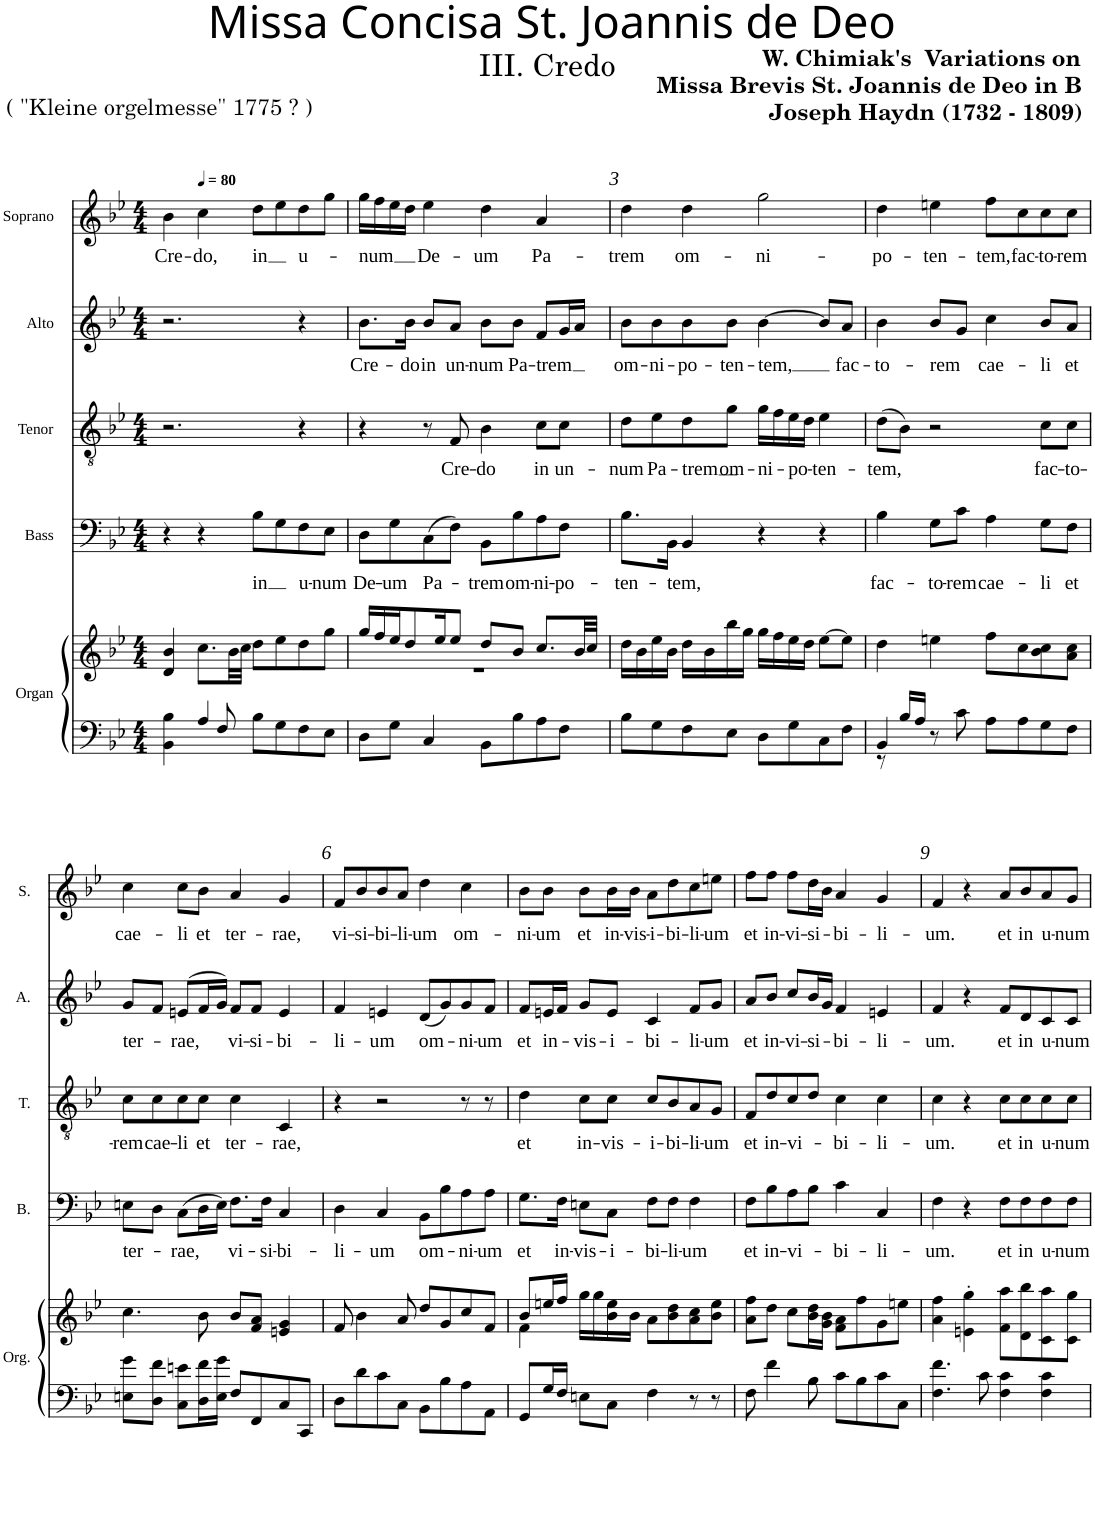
**kern	**kern	**kern	**text	**kern	**text	**kern	**text	**kern	**text
*part5	*part5	*part4	*part4	*part3	*part3	*part2	*part2	*part1	*part1
*staff6	*staff5	*staff4	*staff4	*staff3	*staff3	*staff2	*staff2	*staff1	*staff1
*I"Organ	*	*I"Bass	*	*I"Tenor	*	*I"Alto	*	*I"Soprano	*
*I'Org.	*	*I'B.	*	*I'T.	*	*I'A.	*	*I'S.	*
*clefF4	*clefG2	*clefF4	*	*clefGv2	*	*clefG2	*	*clefG2	*
*k[b-e-]	*k[b-e-]	*k[b-e-]	*	*k[b-e-]	*	*k[b-e-]	*	*k[b-e-]	*
*M4/4	*M4/4	*M4/4	*	*M4/4	*	*M4/4	*	*M4/4	*
=1	=1	=1	=1	=1	=1	=1	=1	=1	=1
*^	*	*	*	*	*	*	*	*	*
!	!	!	!	!	!	!	!	!	!	!LO:LY:b
4BB-\ 4B-\	4.ryy	4d/ 4b-/	4r	.	2.r	.	2.r	.	4b-\	Cre-
*	*	*	*	*	*	*	*	*	*MM80	*
!	!	!	!	!	!	!	!	!	!	!LO:LY:b
4A/	.	8.cc\L	4r	.	.	.	.	.	4cc\	-do,
.	8F/	.	.	.	.	.	.	.	.	.
.	.	32b-\LL	.	.	.	.	.	.	.	.
.	.	32cc\JJJ	.	.	.	.	.	.	.	.
!	!	!	!	!LO:LY:b	!	!	!	!	!	!LO:LY:b
8B-\L	2ryy	8dd\L	8B-\L	-in	.	.	.	.	8dd\L	-in
8G\	.	8ee-\	8G\	.	.	.	.	.	8ee-\	.
!	!	!	!	!LO:LY:b	!	!	!	!	!	!LO:LY:b
8F\	.	8dd\	8F\	u-	4r	.	4r	.	8dd\	u-
!	!	!	!	!LO:LY:b	!	!	!	!	!	!
8E-\J	.	8gg\J	8E-\J	-num	.	.	.	.	8gg\J	.
*v	*v	*	*	*	*	*	*	*	*	*
=2	=2	=2	=2	=2	=2	=2	=2	=2	=2
*	*^	*	*	*	*	*	*	*	*
!	!	!	!	!LO:LY:b	!	!	!	!LO:LY:b	!	!LO:LY:b
8D\L	16gg/LL	1r	8D\L	De-	4r	.	8.b-\L	Cre-	16gg\LL	-num
.	16ff/	.	.	.	.	.	.	.	16ff\	.
!	!	!	!	!LO:LY:b	!	!	!	!	!	!
8G\J	16ee-/J	.	8G\	-um	.	.	.	.	16ee-\	.
!	!	!	!	!	!	!	!	!LO:LY:b	!	!
.	8dd/	.	.	.	.	.	16b-\Jk	-do	16dd\JJ	.
!	!	!	!	!LO:LY:b	!	!	!	!LO:LY:b	!	!LO:LY:b
4C/	.	.	(8C\	Pa-	8r	.	8b-/L	in	4ee-\	De-
.	16ee-/K	.	.	.	.	.	.	.	.	.
!	!	!	!	!	!	!LO:LY:b	!	!LO:LY:b	!	!
.	8ee-/J	.	8F\J)	.	8F/	Cre-	8a/J	un-	.	.
!	!	!	!	!LO:LY:b	!	!LO:LY:b	!	!LO:LY:b	!	!LO:LY:b
8BB-\L	8dd/L	.	8BB-\L	-trem	4B-\	-do	8b-\L	-num	4dd\	-um
!	!	!	!	!LO:LY:b	!	!	!	!LO:LY:b	!	!
8B-\	8b-/J	.	8B-\	om-	.	.	8b-\J	Pa-	.	.
!	!	!	!	!LO:LY:b	!	!LO:LY:b	!	!LO:LY:b	!	!LO:LY:b
8A\	8.cc/L	.	8A\	-ni-	8c\L	in	8f/L	-trem	4a/	Pa-
!	!	!	!	!LO:LY:b	!	!LO:LY:b	!	!	!	!
8F\J	.	.	8F\J	-po-	8c\J	un-	16g/L	.	.	.
.	32b-/LL	.	.	.	.	.	16a/JJ	.	.	.
.	32cc/JJJ	.	.	.	.	.	.	.	.	.
*	*v	*v	*	*	*	*	*	*	*	*
=3	=3	=3	=3	=3	=3	=3	=3	=3	=3
!	!	!	!LO:LY:b	!	!LO:LY:b	!	!LO:LY:b	!	!LO:LY:b
8B-\L	16dd\LL	8.B-\L	-ten-	8d\L	-num	8b-\L	om-	4dd\	-trem
.	16b-\	.	.	.	.	.	.	.	.
!	!	!	!	!	!LO:LY:b	!	!LO:LY:b	!	!
8G\	16ee-\	.	.	8e-\	Pa-	8b-\	-ni-	.	.
!	!	!	!LO:LY:b	!	!	!	!	!	!
.	16b-\JJ	16BB-\Jk	-tem,	.	.	.	.	.	.
!	!	!	!	!	!LO:LY:b	!	!LO:LY:b	!	!LO:LY:b
8F\	16dd\LL	4BB-/	.	8d\	-trem	8b-\	-po-	4dd\	om-
.	16b-\	.	.	.	.	.	.	.	.
!	!	!	!	!	!LO:LY:b	!	!LO:LY:b	!	!
8E-\J	16bb-\	.	.	8g\J	om-	8b-\J	-ten-	.	.
.	16gg\JJ	.	.	.	.	.	.	.	.
!	!	!	!	!	!LO:LY:b	!	!LO:LY:b	!	!LO:LY:b
8D\L	16gg\LL	4r	.	16g\LL	-ni-	[4b-\	-tem,	2gg\	-ni-
.	16ff\	.	.	16f\	.	.	.	.	.
!	!	!	!	!	!LO:LY:b	!	!	!	!
8G\	16ee-\	.	.	16e-\	-po-	.	.	.	.
.	16dd\JJ	.	.	16d\JJ	.	.	.	.	.
!	!	!	!	!	!LO:LY:b	!	!	!	!
8C\	[8ee-\L	4r	.	4e-\	-ten-	8b-/L]	.	.	.
!	!	!	!	!	!	!	!LO:LY:b	!	!
8F\J	8ee-\J]	.	.	.	.	8a/J	fac-	.	.
=4	=4	=4	=4	=4	=4	=4	=4	=4	=4
*^	*	*	*	*	*	*	*	*	*
!	!	!	!	!LO:LY:b	!	!LO:LY:b	!	!LO:LY:b	!	!LO:LY:b
4BB-/	8r	4dd\	4B-\	fac-	(8d\L	-tem,	4b-\	-to-	4dd\	-po-
.	16B-/LL	.	.	.	8B-\J)	.	.	.	.	.
.	16A/JJ	.	.	.	.	.	.	.	.	.
!	!	!	!	!LO:LY:b	!	!	!	!LO:LY:b	!	!LO:LY:b
8r	2.ryy	4een\	8G\L	-to-	2r	.	8b-/L	-rem	4een\	-ten-
!	!	!	!	!LO:LY:b	!	!	!	!	!	!
8c\	.	.	8c\J	-rem	.	.	8g/J	.	.	.
!	!	!	!	!LO:LY:b	!	!	!	!LO:LY:b	!	!LO:LY:b
8A\L	.	8ff\L	4A\	cae-	.	.	4cc\	cae-	8ff\L	-tem,
!	!	!	!	!	!	!	!	!	!	!LO:LY:b
8A\	.	8cc\	.	.	.	.	.	.	8cc\	fac-
!	!	!	!	!LO:LY:b	!	!LO:LY:b	!	!LO:LY:b	!	!LO:LY:b
8G\	.	8b-\ 8cc\	8G\L	-li	8c\L	fac-	8b-/L	-li	8cc\	-to-
!	!	!	!	!LO:LY:b	!	!LO:LY:b	!	!LO:LY:b	!	!LO:LY:b
8F\J	.	8a\ 8cc\J	8F\J	et	8c\J	-to-	8a/J	et	8cc\J	-rem
*v	*v	*	*	*	*	*	*	*	*	*
!!LO:LB:g=z
=5	=5	=5	=5	=5	=5	=5	=5	=5	=5
!	!	!	!LO:LY:b	!	!LO:LY:b	!	!LO:LY:b	!	!LO:LY:b
8En\ 8g\L	4.cc\	8En\L	ter-	8c\L	-rem	8g/L	ter-	4cc\	cae-
!	!	!	!	!	!LO:LY:b	!	!	!	!
8D\ 8f\J	.	8D\J	.	8c\	cae-	8f/J	.	.	.
!	!	!	!LO:LY:b	!	!LO:LY:b	!	!LO:LY:b	!	!LO:LY:b
8C\ 8en\L	.	(8C\L	-rae,	8c\	-li	(>8en/L	-rae,	8cc\L	-li
!	!	!	!	!	!LO:LY:b	!	!	!	!LO:LY:b
16D\ 16f\L	8b-\	16D\L	.	8c\J	et	16f/L	.	8b-\J	et
16E\ 16g\JJ	.	16E\JJ)	.	.	.	16g/JJ)	.	.	.
!	!	!	!LO:LY:b	!	!LO:LY:b	!	!LO:LY:b	!	!LO:LY:b
8F/L	8b-/L	8.F\L	vi-	4c\	ter-	8f/L	vi-	4a/	ter-
!	!	!	!	!	!	!	!LO:LY:b	!	!
8FF/	8f/ 8a/J	.	.	.	.	8f/J	-si-	.	.
!	!	!	!LO:LY:b	!	!	!	!	!	!
.	.	16F\Jk	-si-	.	.	.	.	.	.
!	!	!	!LO:LY:b	!	!LO:LY:b	!	!LO:LY:b	!	!LO:LY:b
8C/	4en/ 4g/	4C/	-bi-	4C/	-rae,	4e/	-bi-	4g/	-rae,
8CC/J	.	.	.	.	.	.	.	.	.
=6	=6	=6	=6	=6	=6	=6	=6	=6	=6
!	!	!	!LO:LY:b	!	!	!	!LO:LY:b	!	!LO:LY:b
8D\L	8f/	4D\	-li-	4r	.	4f/	-li-	8f/L	vi-
!	!	!	!	!	!	!	!	!	!LO:LY:b
8d\	4b-\	.	.	.	.	.	.	8b-/	-si-
!	!	!	!LO:LY:b	!	!	!	!LO:LY:b	!	!LO:LY:b
8c\	.	4C/	-um	2r	.	4en/	-um	8b-/	-bi-
!	!	!	!	!	!	!	!	!	!LO:LY:b
8C\J	8a/	.	.	.	.	.	.	8a/J	-li-
!	!	!	!LO:LY:b	!	!	!	!LO:LY:b	!	!LO:LY:b
8BB-\L	8dd/L	8BB-\L	om-	.	.	(8d/L	om-	4dd\	-um
8B-\	8g/	8B-\	.	.	.	8g/)	.	.	.
!	!	!	!LO:LY:b	!	!	!	!LO:LY:b	!	!LO:LY:b
8A\	8cc/	8A\	-ni-	8r	.	8g/	-ni-	4cc\	om-
!	!	!	!LO:LY:b	!	!	!	!LO:LY:b	!	!
8AA\J	8f/J	8A\J	-um	8r	.	8f/J	-um	.	.
=7	=7	=7	=7	=7	=7	=7	=7	=7	=7
*	*^	*	*	*	*	*	*	*	*
!	!	!	!	!LO:LY:b	!	!LO:LY:b	!	!LO:LY:b	!	!LO:LY:b
8GG/L	8b-/L	4f\	8.G\L	et	4d\	et	8f/L	et	8b-\L	-ni-
!	!	!	!	!	!	!	!	!LO:LY:b	!	!LO:LY:b
16G/L	16een/L	.	.	.	.	.	16en/L	in-	8b-\J	-um
!	!	!	!	!LO:LY:b	!	!	!	!	!	!
16F/JJ	16ff/JJ	.	16F\Jk	in-	.	.	16f/JJ	.	.	.
!	!	!	!	!LO:LY:b	!	!LO:LY:b	!	!LO:LY:b	!	!LO:LY:b
8En\L	16gg\LL	2.ryy	8En\L	-vis-	8c\L	in-	8g/L	-vis-	8b-\L	et
.	16gg\	.	.	.	.	.	.	.	.	.
!	!	!	!	!LO:LY:b	!	!LO:LY:b	!	!LO:LY:b	!	!LO:LY:b
8C\J	16b-\ 16ee\	.	8C\J	-i-	8c\J	-vis-	8e/J	-i-	16b-\L	in-
!	!	!	!	!	!	!	!	!	!	!LO:LY:b
.	16b-\JJ	.	.	.	.	.	.	.	16b-\JJ	-vis-
!	!	!	!	!LO:LY:b	!	!LO:LY:b	!	!LO:LY:b	!	!LO:LY:b
4F\	8a\L	.	8F\L	-bi-	8c/L	-i-	4c/	-bi-	8a\L	-i-
!	!	!	!	!LO:LY:b	!	!LO:LY:b	!	!	!	!LO:LY:b
.	8b-\ 8dd\	.	8F\J	-li-	8B-/	-bi-	.	.	8dd\	-bi-
!	!	!	!	!LO:LY:b	!	!LO:LY:b	!	!LO:LY:b	!	!LO:LY:b
8r	8a\ 8cc\	.	4F\	-um	8A/	-li-	8f/L	-li-	8cc\	-li-
!	!	!	!	!	!	!LO:LY:b	!	!LO:LY:b	!	!LO:LY:b
8r	8b-\ 8ee\J	.	.	.	8G/J	-um	8g/J	-um	8een\J	-um
*	*v	*v	*	*	*	*	*	*	*	*
=8	=8	=8	=8	=8	=8	=8	=8	=8	=8
!	!	!	!LO:LY:b	!	!LO:LY:b	!	!LO:LY:b	!	!LO:LY:b
8F\	8a\ 8ff\L	8F\L	et	8F/L	et	8a/L	et	8ff\L	et
!	!	!	!LO:LY:b	!	!LO:LY:b	!	!LO:LY:b	!	!LO:LY:b
4f\	8dd\J	8B-\	in-	8d/	in-	8b-/J	in-	8ff\J	in-
!	!	!	!LO:LY:b	!	!LO:LY:b	!	!LO:LY:b	!	!LO:LY:b
.	8cc\L	8A\	-vi-	8c/	-vi-	8cc/L	-vi-	8ff\L	-vi-
!	!	!	!	!	!	!	!LO:LY:b	!	!LO:LY:b
8B-\	16b-\ 16dd\L	8B-\J	.	8d/J	.	16b-/L	-si-	16dd\L	-si-
.	16g\ 16b-\JJ	.	.	.	.	16g/JJ	.	16b-\JJ	.
!	!	!	!LO:LY:b	!	!LO:LY:b	!	!LO:LY:b	!	!LO:LY:b
8c\L	8f\ 8a\L	4c\	-bi-	4c\	-bi-	4f/	-bi-	4a/	-bi-
8B-\	8ff\	.	.	.	.	.	.	.	.
!	!	!	!LO:LY:b	!	!LO:LY:b	!	!LO:LY:b	!	!LO:LY:b
8c\	8g\	4C/	-li-	4c\	-li-	4en/	-li-	4g/	-li-
8C\J	8een\J	.	.	.	.	.	.	.	.
=9	=9	=9	=9	=9	=9	=9	=9	=9	=9
!	!	!	!LO:LY:b	!	!LO:LY:b	!	!LO:LY:b	!	!LO:LY:b
4.F\ 4.f\	4a\ 4ff\	4F\	-um.	4c\	-um.	4f/	-um.	4f/	-um.
.	4en\' 4gg\'	4r	.	4r	.	4r	.	4r	.
8c\	.	.	.	.	.	.	.	.	.
!	!	!	!LO:LY:b	!	!LO:LY:b	!	!LO:LY:b	!	!LO:LY:b
4F\ 4c\	8f\ 8aa\L	8F\L	et	8c\L	et	8f/L	et	8a/L	et
!	!	!	!LO:LY:b	!	!LO:LY:b	!	!LO:LY:b	!	!LO:LY:b
.	8d\ 8bb-\	8F\	in	8c\	in	8d/	in	8b-/	in
!	!	!	!LO:LY:b	!	!LO:LY:b	!	!LO:LY:b	!	!LO:LY:b
4F\ 4c\	8c\ 8aa\	8F\	u-	8c\	u-	8c/	u-	8a/	u-
!	!	!	!LO:LY:b	!	!LO:LY:b	!	!LO:LY:b	!	!LO:LY:b
.	8c\ 8gg\J	8F\J	-num	8c\J	-num	8c/J	-num	8g/J	-num
=	=	=	=	=	=	=	=	=	=
*-	*-	*-	*-	*-	*-	*-	*-	*-	*-
